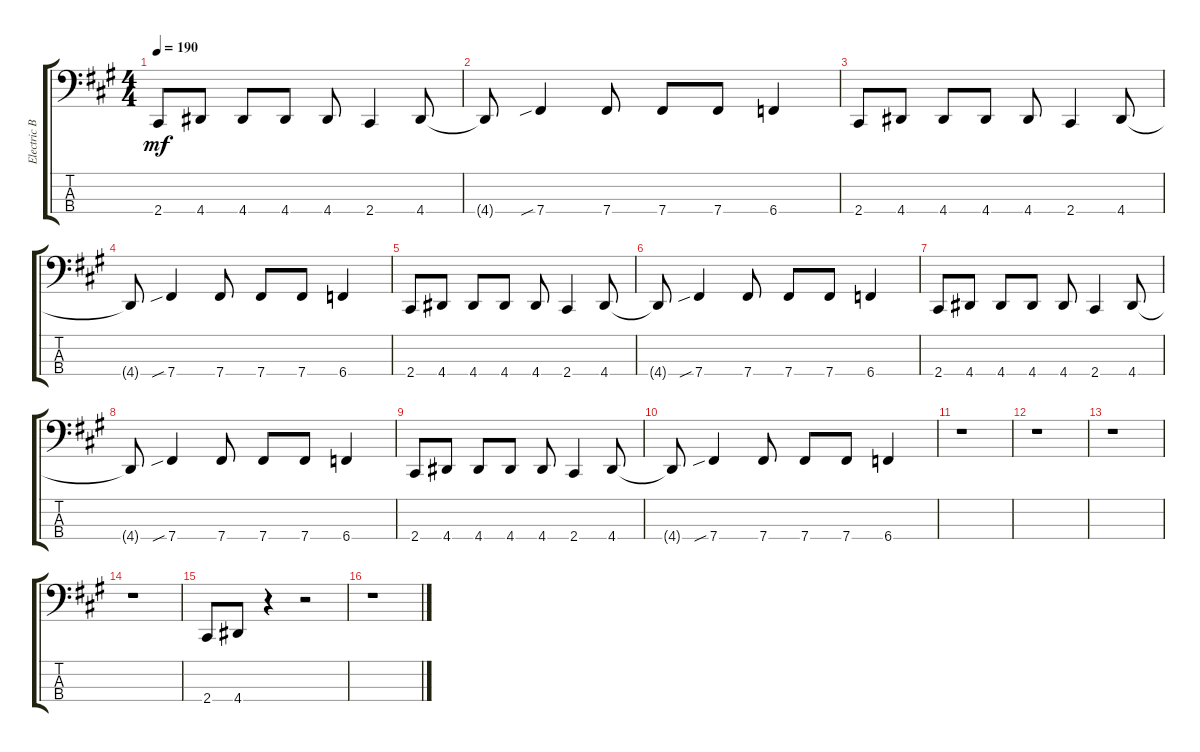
\track ("Electric Bass <REITA>" "Electric B") {instrument electricbassfinger}
\staff {score tabs}
\tuning (C2 G1 D1 B0) {hide}
\ts (4 4)
\tempo 190
\clef f4
\ks a
2.4.8{dy mf} 4.4.8 4.4.8 4.4.8 4.4.8 2.4.4 4.4.8 |
4.4{t}.8 7.4{sib}.4 7.4.8 7.4.8 7.4.8 6.4.4 |
2.4.8 4.4.8 4.4.8 4.4.8 4.4.8 2.4.4 4.4.8 |
4.4{t}.8 7.4{sib}.4 7.4.8 7.4.8 7.4.8 6.4.4 |
2.4.8 4.4.8 4.4.8 4.4.8 4.4.8 2.4.4 4.4.8 |
4.4{t}.8 7.4{sib}.4 7.4.8 7.4.8 7.4.8 6.4.4 |
2.4.8 4.4.8 4.4.8 4.4.8 4.4.8 2.4.4 4.4.8 |
4.4{t}.8 7.4{sib}.4 7.4.8 7.4.8 7.4.8 6.4.4 |
2.4.8 4.4.8 4.4.8 4.4.8 4.4.8 2.4.4 4.4.8 |
4.4{t}.8 7.4{sib}.4 7.4.8 7.4.8 7.4.8 6.4.4 |
\section ("" "")
r.1 |
r.1 |
r.1 |
r.1 |
\section ("" "")
2.4.8 4.4.8 r.4 r.2 |
r.1
